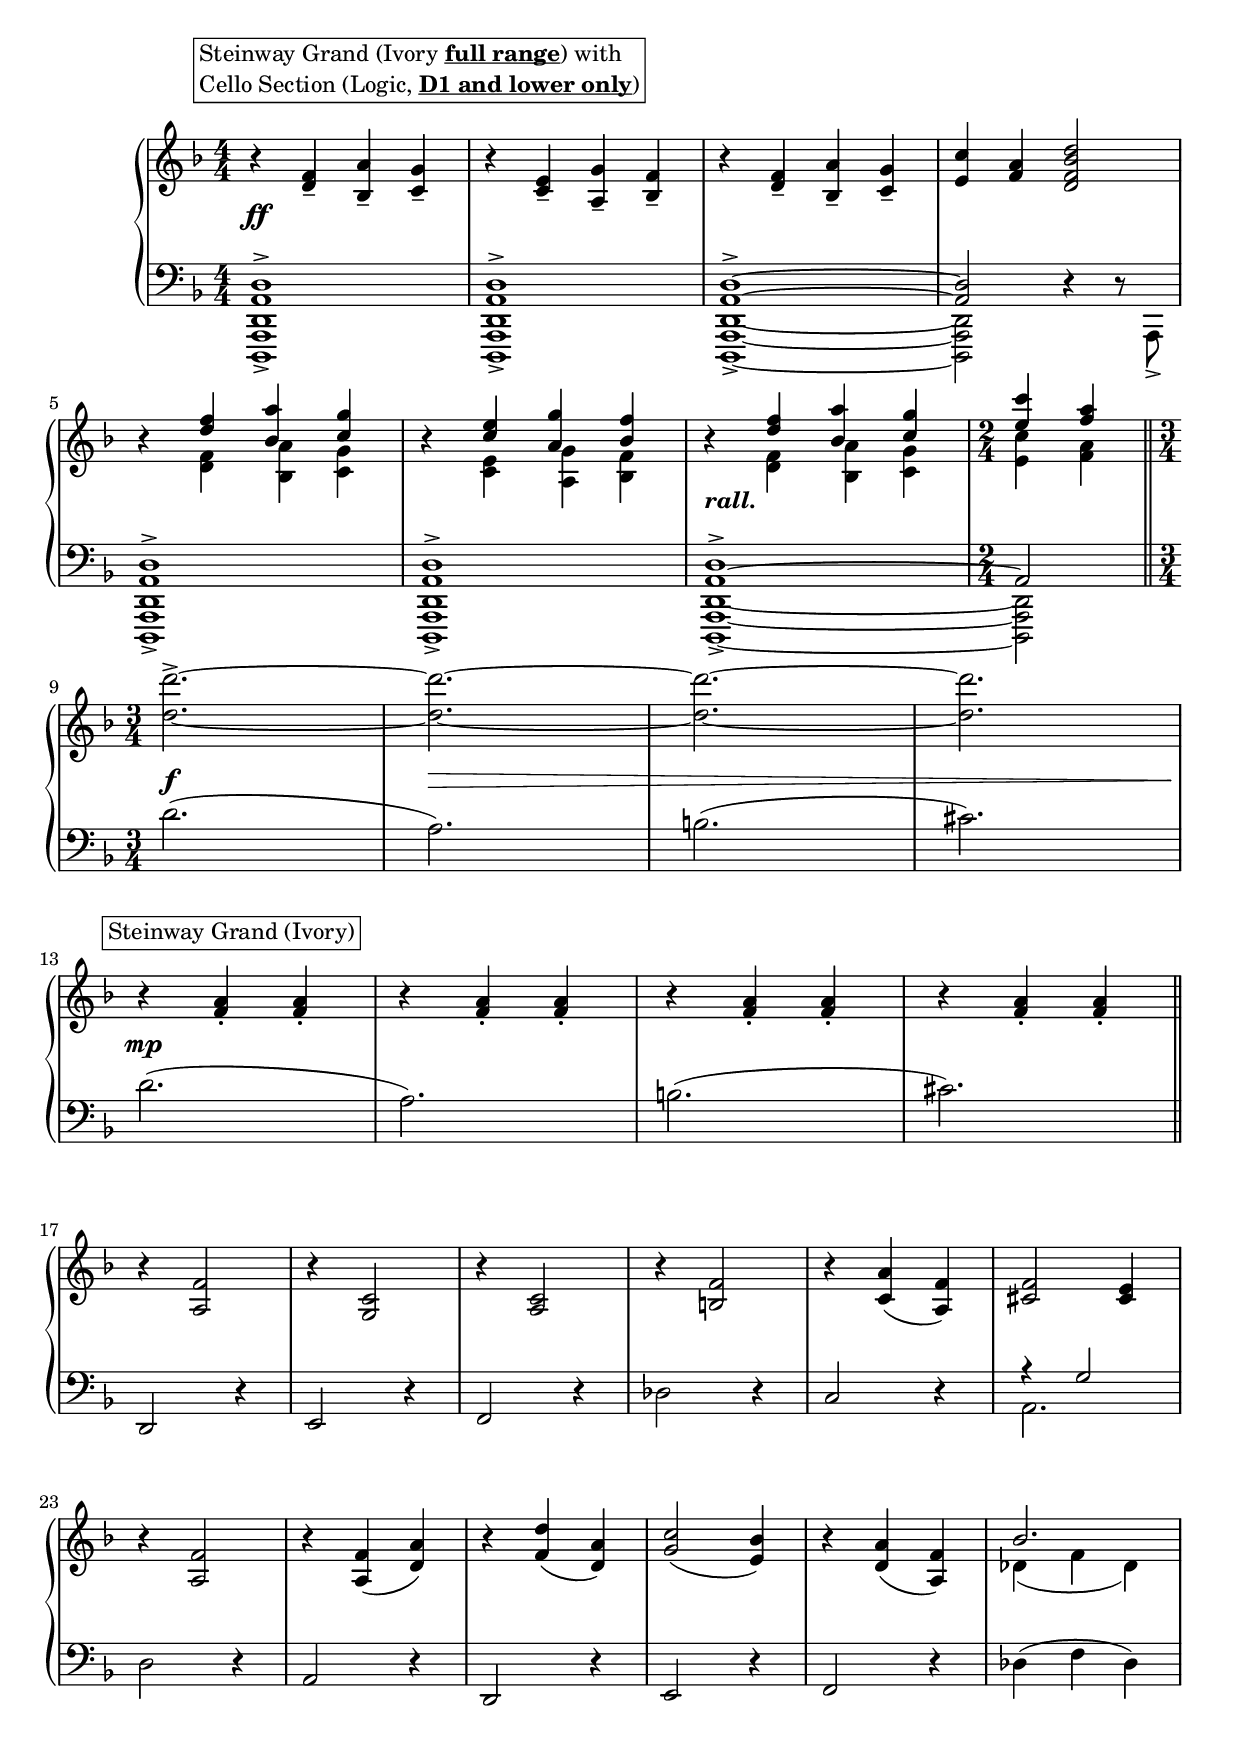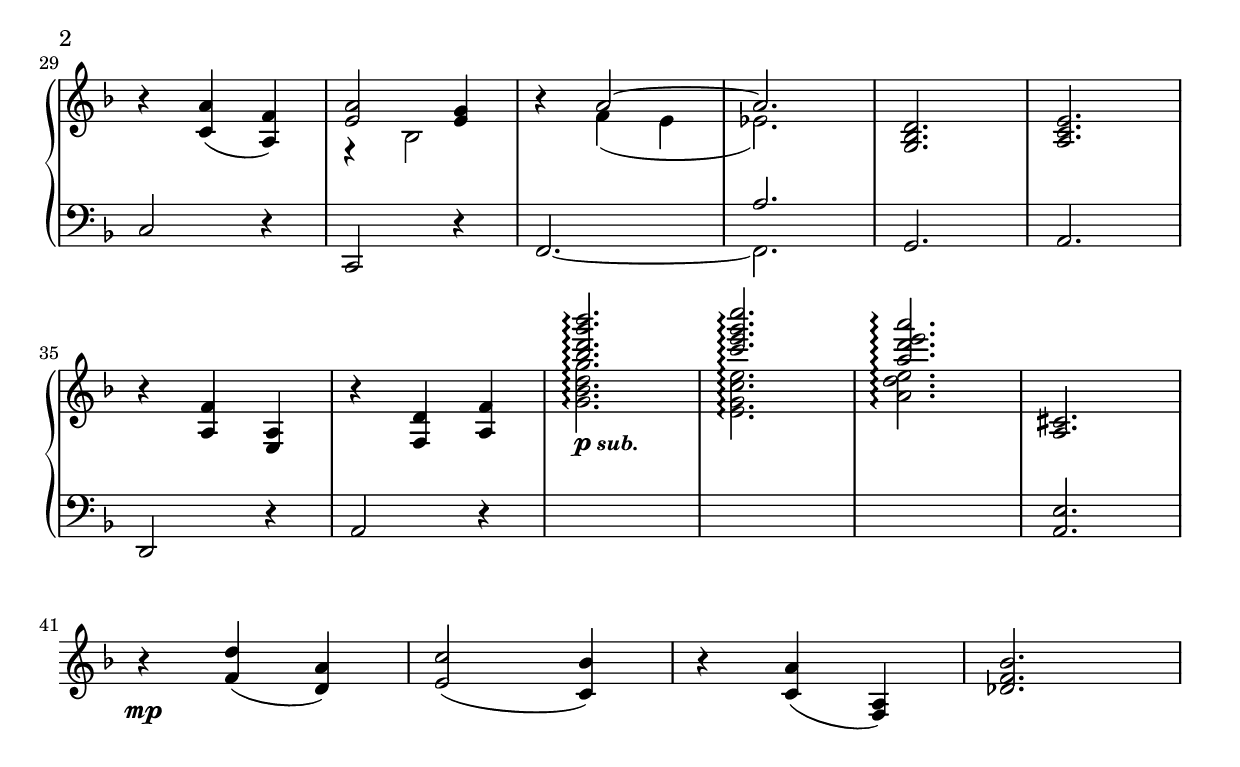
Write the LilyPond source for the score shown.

\version "2.24.2"
\language "english"

%---------%
% Patches %
%---------%

PatchA = ^\markup {
    \translate #'(-5 . 7)
    \override #'(box-padding . 0.5)
    \box
    \override #'(line-width . 50)
    \wordwrap {
        \concat {
            "Steinway Grand (Ivory "
            \bold \underline "full range"
            ") with"
        }
        \concat {
            "Cello Section (Logic, "
            \bold \underline "D1 and lower only"
            ")"
        }
    }
}

PatchB = ^\markup {
    \translate #'(-3 . 3)
    \override #'(box-padding . 0.5)
    \box
    "Steinway Grand (Ivory)"
}

%---------------%
% Line Spanners %
%---------------%



%----------%
% Dynamics %
%----------%

subp = _\markup { \dynamic "p" \small \bold \italic "sub." }

%------------%
% Techniques %
%------------%

ralla = ^\markup {
    \translate #'(0 . 3)
    \bold 
    \italic 
    "rall."
}

%-------%
% Other %
%-------%

\include "global.ily"

%%%%%%%%%%%%%%%%%%%%%%%%%%%%%%%%%%%%%%%%%%%%%%%%%%

KeyboardOneRH = \relative c' {
    \number-two-setup
    
    r4 \PatchA \ff <d f>-- <bf a'>-- <c g'>-- |
    r <c e>-- <a g'>-- <bf f'>-- |
    r <d f>-- <bf a'>-- <c g'>-- |
    <e c'> <f a> <d f bf d>2 | \break
    
    << { \voiceOne
         b'4\rest <d f> <bf a'> <c g'> |
         b\rest <c e> <a g'> <bf f'> |
         b\rest <d f> <bf a'> <c g'> |
       }
       \\
       { \voiceTwo
         s4 <d, f> <bf a'> <c g'> |
         s <c e> <a g'> <bf f'> |
         s <d f> <bf a'> <c g'> |
    } >>
    
    \time 2/4
    
    << 
    { \voiceOne <e' c'> <f a> | } 
    \\ 
    { \voiceTwo <e, c'> <f a> | } 
    >> \oneVoice 
    
    \bar "||" \time 3/4 \break
    <d' d'>2.-> ~ \f | 
    q ~ \> |
    q ~ |
    q \break
    r4 \PatchB \mp <f, a>-. q-. |
    \repeat unfold 3 { r4 <f a>-. q-. } | \bar "||" \break
    r4 <a, f'>2 |
    r4 <g c>2 |
    r4 <a c>2 |
    r4 <b f'>2 |
    r4 <c a'>( <a f'>) |
    <cs f>2 <cs e>4 | \break
    r4 <a f'>2 |
    r4 <a f'>( <d a'>) |
    r <f d'>( <d a'>) |
    <g c>2( <e bf'>4) |
    r <d a'>( <a f'>) |
    << { \voiceOne bf'2. } \\ { \voiceTwo df,4( f df) } >> \oneVoice \break
    r4 <c a'>( <a f'>)
    
    << 
        { \voiceOne <e' a>2 <e g>4 | b'4\rest a2 ~ | a2. | }
        \\
        { \voiceTwo r4 bf,2 | s4 f'( e | ef2.) }
    >>
    <g, bf d>2. |
    <a c e> | \break
    r4 <a f'> <e a> |
    r <f d'> <a f'> |
    <<
        { \voiceOne 
          \once \override Arpeggio.positions = #'(-1.5 . 7.5)
          <bf'' d g bf>2. \arpeggio \subp |
          \once \override Arpeggio.positions = #'(-2.5 . 7.25)
          <c e g c> \arpeggio |
          <a d e a> |
        }
        \\
        { \voiceTwo
          <g, bf d g>2. |
          <e g c e> |
          \once \override Arpeggio.positions = #'(-1.5 . 7.5)
          <a d e> \arpeggio |
        }
    >>
    <a, cs> | \break
    r4 \mp <f' d'>( <d a'>) |
    <e c'>2( <c bf'>4) |
    r4 <c a'>( <a f>) |
    <df f bf>2. |
}

%%%%%%%%%%%%%%%%%%%%%%%%%%%%%%%%%%%%%%%%%%%%%%%%%%

KeyboardOneLH = \relative c {
    \number-two-setup
    \clef bass
    
    << { \voiceOne
         <a d>1-> | 
         q-> |
         q-> ~ | 
         q2 d4\rest d8\rest s |
         <a d>1-> |
         q-> | 
         q-> ~ \ralla |
         a2
       }
       \\
       { \voiceTwo
         <d,, a' d>1-> | 
         q-> | 
         q-> ~ | 
         q2 s4. a'8-> |
         <d, a' d>1-> | 
         q-> | 
         q-> ~ | 
         q2
    } >> \oneVoice
    
    \repeat unfold 2 { d'''2.( | a) | b( | cs) | }
    d,,2 r4 |
    e2 r4 |
    f2 r4 |
    df'2 r4 |
    c2 r4 |
    << { \voiceOne r4 g'2 } \\ { \voiceTwo a,2. }>> \oneVoice
    d2 r4 |
    a2 r4 |
    d,2 r4 |
    e2 r4 |
    f2 r4 |
    df'( f df) |
    c2 r4 |
    c,2 r4 |
    
    << 
        { \voiceOne s2. | a'' | } 
        \\ 
        { \voiceTwo \stemUp f,2. ~ \stemDown | f | } 
    >> \oneVoice
    
    g2. |
    a |
    d,2 r4 |
    a'2 r4 |
    s2. |
    s |
    s |
    <a e'>
}

%%%%%%%%%%%%%%%%%%%%%%%%%%%%%%%%%%%%%%%%%%%%%%%%%%

KeyboardOneNumberTwo = \new PianoStaff <<
    \new Staff = "rh" {
        \KeyboardOneRH
    }
    \new Staff = "lh" {
        \KeyboardOneLH
    }
>>

\score {
    \KeyboardOneNumberTwo
}